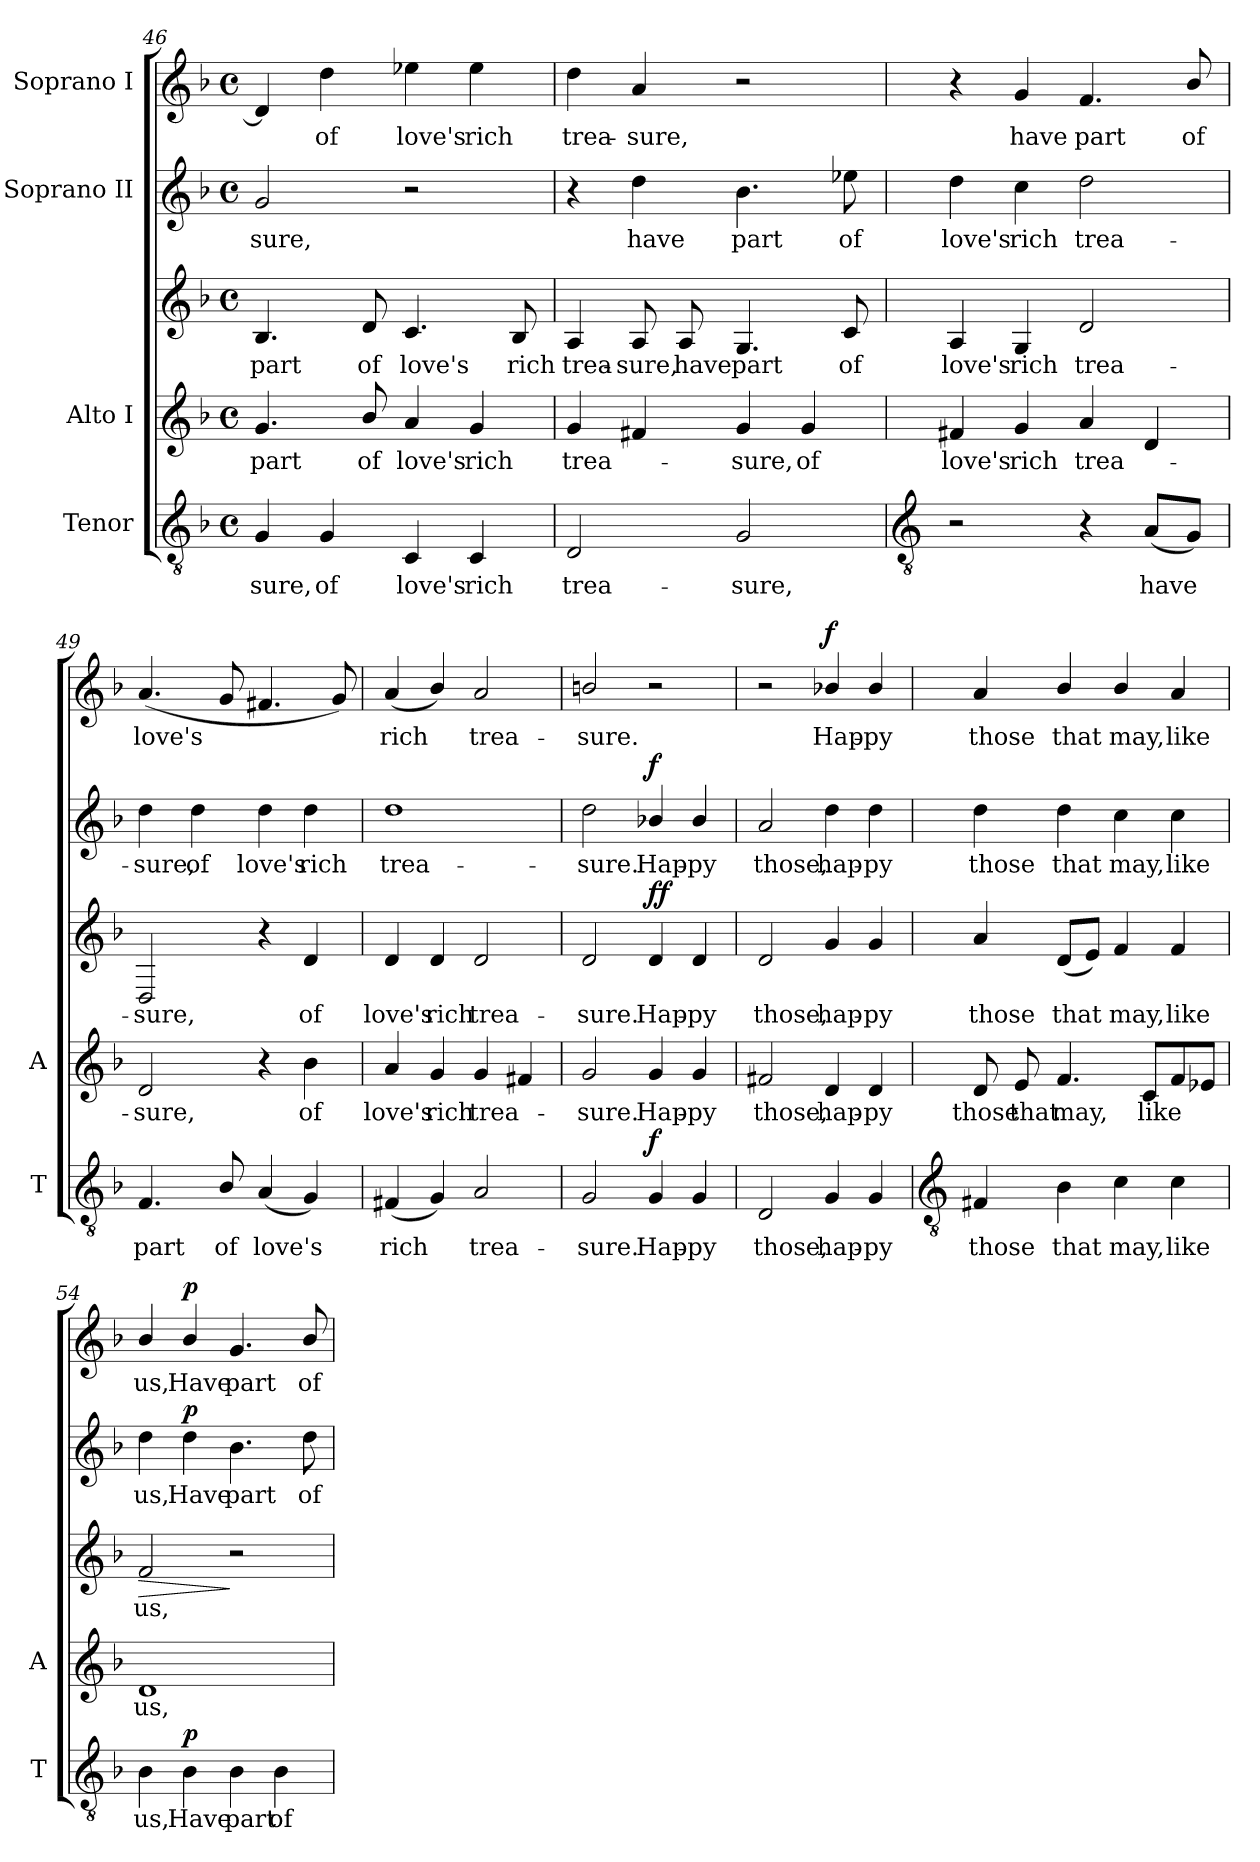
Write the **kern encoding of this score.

**kern	**text	**dynam	**kern	**text	**kern	**text	**dynam	**kern	**text	**dynam	**kern	**text	**dynam
*part4	*part4	*part4	*part3	*part3	*part3	*part3	*part3	*part2	*part2	*part2	*part1	*part1	*part1
*staff5	*staff5	*staff5	*staff4	*staff4	*staff3	*staff3	*staff3/4	*staff2	*staff2	*staff2	*staff1	*staff1	*staff1
*I"Tenor	*	*	*I"Alto I	*	*	*	*	*I"Soprano II	*	*	*I"Soprano I	*	*
*I'T	*	*	*I'A	*	*	*	*	*	*	*	*	*	*
*clefGv2	*	*	*clefG2	*	*clefG2	*	*	*clefG2	*	*	*clefG2	*	*
*k[b-]	*	*	*k[b-]	*	*k[b-]	*	*	*k[b-]	*	*	*k[b-]	*	*
*F:	*	*	*F:	*	*F:	*	*	*F:	*	*	*F:	*	*
*M4/4	*	*	*M4/4	*	*M4/4	*	*	*M4/4	*	*	*M4/4	*	*
*met(c)	*	*	*met(c)	*	*met(c)	*	*	*met(c)	*	*	*met(c)	*	*
=46	=46	=46	=46	=46	=46	=46	=46	=46	=46	=46	=46	=46	=46
!	!LO:LY:b	!	!	!LO:LY:b	!	!LO:LY:b	!	!	!LO:LY:b	!	!	!	!
4G	-sure,	.	4.g	part	4.B-	part	.	2g	-sure,	.	4d]	.	.
!	!LO:LY:b	!	!	!	!	!	!	!	!	!	!	!LO:LY:b	!
4G	of	.	.	.	.	.	.	.	.	.	4dd	of	.
!	!	!	!	!LO:LY:b	!	!LO:LY:b	!	!	!	!	!	!	!
.	.	.	8b-/	of	8d	of	.	.	.	.	.	.	.
!	!LO:LY:b	!	!	!LO:LY:b	!	!LO:LY:b	!	!	!	!	!	!LO:LY:b	!
4C	love's	.	4a	love's	4.c	love's	.	2r	.	.	4ee-X	love's	.
!	!LO:LY:b	!	!	!LO:LY:b	!	!	!	!	!	!	!	!LO:LY:b	!
4C	rich	.	4g	rich	.	.	.	.	.	.	4ee-	rich	.
!	!	!	!	!	!	!LO:LY:b	!	!	!	!	!	!	!
.	.	.	.	.	8B-	rich	.	.	.	.	.	.	.
=47	=47	=47	=47	=47	=47	=47	=47	=47	=47	=47	=47	=47	=47
!	!LO:LY:b	!	!	!LO:LY:b	!	!LO:LY:b	!	!	!	!	!	!LO:LY:b	!
2D	trea-	.	4g	trea-	4A	trea-	.	4r	.	.	4dd	trea-	.
!	!	!	!	!	!	!LO:LY:b	!	!	!LO:LY:b	!	!	!LO:LY:b	!
.	.	.	4f#X	.	8A	-sure,	.	4dd	have	.	4a	-sure,	.
!	!	!	!	!	!	!LO:LY:b	!	!	!	!	!	!	!
.	.	.	.	.	8A	have	.	.	.	.	.	.	.
!	!LO:LY:b	!	!	!LO:LY:b	!	!LO:LY:b	!	!	!LO:LY:b	!	!	!	!
2G	-sure,	.	4g	sure,	4.G	part	.	4.b-	part	.	2r	.	.
!	!	!	!	!LO:LY:b	!	!	!	!	!	!	!	!	!
.	.	.	4g	of	.	.	.	.	.	.	.	.	.
!	!	!	!	!	!	!LO:LY:b	!	!	!LO:LY:b	!	!	!	!
.	.	.	.	.	8c	of	.	8ee-X	of	.	.	.	.
!!LO:LB:g=z
=48	=48	=48	=48	=48	=48	=48	=48	=48	=48	=48	=48	=48	=48
*clefGv2	*	*	*	*	*	*	*	*	*	*	*	*	*
!	!	!	!	!LO:LY:b	!	!LO:LY:b	!	!	!LO:LY:b	!	!	!	!
2r	.	.	4f#X	-love's	4A	love's	.	4dd	love's	.	4r	.	.
!	!	!	!	!LO:LY:b	!	!LO:LY:b	!	!	!LO:LY:b	!	!	!LO:LY:b	!
.	.	.	4g	rich	4G	rich	.	4cc	rich	.	4g	have	.
!	!	!	!	!LO:LY:b	!	!LO:LY:b	!	!	!LO:LY:b	!	!	!LO:LY:b	!
4r	.	.	4a	trea-	2d	trea-	.	2dd	trea-	.	4.f	part	.
!	!LO:LY:b	!	!	!	!	!	!	!	!	!	!	!	!
(<8AL	have	.	4d	.	.	.	.	.	.	.	.	.	.
!	!	!	!	!	!	!	!	!	!	!	!	!LO:LY:b	!
8GJ)	.	.	.	.	.	.	.	.	.	.	8b-/	of	.
=49	=49	=49	=49	=49	=49	=49	=49	=49	=49	=49	=49	=49	=49
!	!LO:LY:b	!	!	!LO:LY:b	!	!LO:LY:b	!	!	!LO:LY:b	!	!	!LO:LY:b	!
4.F	part	.	2d	sure,	2D	sure,	.	4dd	-sure,	.	(<4.a	love's	.
!	!	!	!	!	!	!	!	!	!LO:LY:b	!	!	!	!
.	.	.	.	.	.	.	.	4dd	of	.	.	.	.
!	!LO:LY:b	!	!	!	!	!	!	!	!	!	!	!	!
8B-/	of	.	.	.	.	.	.	.	.	.	8g	.	.
!	!LO:LY:b	!	!	!	!	!	!	!	!LO:LY:b	!	!	!	!
(<4A	love's	.	4r	.	4r	.	.	4dd	love's	.	4.f#X	.	.
!	!	!	!	!LO:LY:b	!	!LO:LY:b	!	!	!LO:LY:b	!	!	!	!
4G)	.	.	4b-	of	4d	of	.	4dd	rich	.	.	.	.
.	.	.	.	.	.	.	.	.	.	.	8g)	.	.
=50	=50	=50	=50	=50	=50	=50	=50	=50	=50	=50	=50	=50	=50
!	!LO:LY:b	!	!	!LO:LY:b	!	!LO:LY:b	!	!	!LO:LY:b	!	!	!LO:LY:b	!
(<4F#X	rich	.	4a	-love's	4d	love's	.	1dd	trea-	.	(<4a	rich	.
!	!	!	!	!LO:LY:b	!	!LO:LY:b	!	!	!	!	!	!	!
4G)	.	.	4g	rich	4d	rich	.	.	.	.	4b-/)	.	.
!	!LO:LY:b	!	!	!LO:LY:b	!	!LO:LY:b	!	!	!	!	!	!LO:LY:b	!
2A	trea-	.	4g	trea-	2d	trea-	.	.	.	.	2a	trea-	.
.	.	.	4f#X	.	.	.	.	.	.	.	.	.	.
=51	=51	=51	=51	=51	=51	=51	=51	=51	=51	=51	=51	=51	=51
!	!LO:LY:b	!	!	!LO:LY:b	!	!LO:LY:b	!	!	!LO:LY:b	!	!	!LO:LY:b	!
2G	-sure.	.	2g	sure.	2d	sure.	.	2dd	-sure.	.	2bn/	-sure.	.
!	!LO:LY:b	!LO:DY:b	!	!LO:LY:b	!	!LO:LY:b	!LO:DY:b=2	!	!LO:LY:b	!	!	!	!
!	!	!	!	!	!	!	!LO:DY:n=1:b	!	!	!LO:DY:b	!	!	!
4G	Hap-	f	4g	Hap-	4d	Hap-	f f	4b-X/	Hap-	f	2r	.	.
!	!LO:LY:b	!	!	!LO:LY:b	!	!LO:LY:b	!	!	!LO:LY:b	!	!	!	!
4G	-py	.	4g	-py	4d	-py	.	4b-/	-py	.	.	.	.
=52	=52	=52	=52	=52	=52	=52	=52	=52	=52	=52	=52	=52	=52
!	!LO:LY:b	!	!	!LO:LY:b	!	!LO:LY:b	!	!	!LO:LY:b	!	!	!	!
2D	those,	.	2f#X	those,	2d	those,	.	2a	those,	.	2r	.	.
!	!LO:LY:b	!	!	!LO:LY:b	!	!LO:LY:b	!	!	!LO:LY:b	!	!	!LO:LY:b	!LO:DY:b
4G	hap-	.	4d	hap-	4g	hap-	.	4dd	hap-	.	4b-X/	Hap-	f
!	!LO:LY:b	!	!	!LO:LY:b	!	!LO:LY:b	!	!	!LO:LY:b	!	!	!LO:LY:b	!
4G	-py	.	4d	-py	4g	-py	.	4dd	-py	.	4b-/	-py	.
!!LO:LB:g=z
=53	=53	=53	=53	=53	=53	=53	=53	=53	=53	=53	=53	=53	=53
*clefGv2	*	*	*	*	*	*	*	*	*	*	*	*	*
!	!LO:LY:b	!	!	!LO:LY:b	!	!LO:LY:b	!	!	!LO:LY:b	!	!	!LO:LY:b	!
4F#X	those	.	8d	those	4a	those	.	4dd	those	.	4a	those	.
!	!	!	!	!LO:LY:b	!	!	!	!	!	!	!	!	!
.	.	.	8e	that	.	.	.	.	.	.	.	.	.
!	!LO:LY:b	!	!	!LO:LY:b	!	!LO:LY:b	!	!	!LO:LY:b	!	!	!LO:LY:b	!
4B-	that	.	4.f	may,	(<8dL	that	.	4dd	that	.	4b-/	that	.
.	.	.	.	.	8eJ)	.	.	.	.	.	.	.	.
!	!LO:LY:b	!	!	!	!	!LO:LY:b	!	!	!LO:LY:b	!	!	!LO:LY:b	!
4c	may,	.	.	.	4f	may,	.	4cc	may,	.	4b-/	may,	.
!	!	!	!	!LO:LY:b	!	!	!	!	!	!	!	!	!
.	.	.	8cL	like	.	.	.	.	.	.	.	.	.
!	!LO:LY:b	!	!	!	!	!LO:LY:b	!	!	!LO:LY:b	!	!	!LO:LY:b	!
4c	like	.	8f	.	4f	like	.	4cc	like	.	4a	like	.
.	.	.	8e-XJ	.	.	.	.	.	.	.	.	.	.
=54	=54	=54	=54	=54	=54	=54	=54	=54	=54	=54	=54	=54	=54
!	!LO:LY:b	!	!	!LO:LY:b	!	!LO:LY:b	!LO:HP:b	!	!LO:LY:b	!	!	!LO:LY:b	!
4B-	us,	.	1d	us,	2f	us,	>	4dd	us,	.	4b-/	us,	.
!	!LO:LY:b	!LO:DY:b	!	!	!	!	!	!	!LO:LY:b	!LO:DY:b	!	!LO:LY:b	!LO:DY:b
4B-	Have	p	.	.	.	.	.	4dd	Have	p	4b-/	Have	p
!	!LO:LY:b	!	!	!	!	!	!	!	!LO:LY:b	!	!	!LO:LY:b	!
4B-	part	.	.	.	2r	.	]	4.b-	part	.	4.g	part	.
!	!LO:LY:b	!	!	!	!	!	!	!	!	!	!	!	!
4B-	of	.	.	.	.	.	.	.	.	.	.	.	.
!	!	!	!	!	!	!	!	!	!LO:LY:b	!	!	!LO:LY:b	!
.	.	.	.	.	.	.	.	8dd	of	.	8b-/	of	.
=	=	=	=	=	=	=	=	=	=	=	=	=	=
*-	*-	*-	*-	*-	*-	*-	*-	*-	*-	*-	*-	*-	*-
